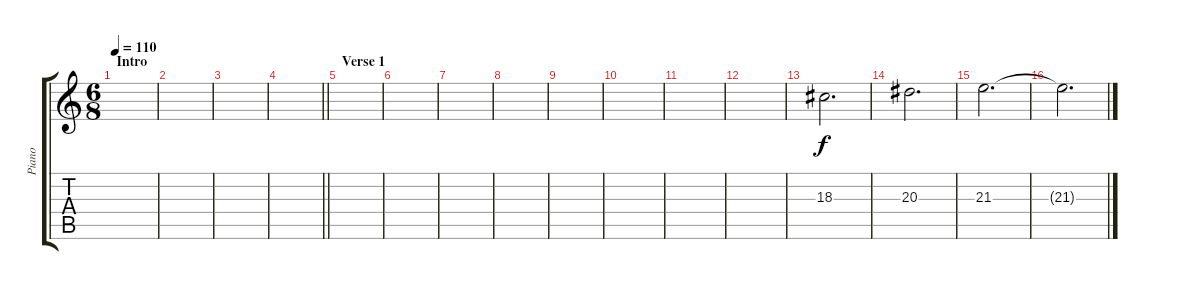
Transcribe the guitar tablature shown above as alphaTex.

\track ("Piano" "Piano") {instrument acousticgrandpiano}
\staff {score tabs}
\tuning (E4 B3 G3 D3 A2 E2) {hide}
\ts (6 8)
\section ("" "Intro")
\tempo 110
\clef g2
\ks c
|
|
|
\barLineRight lightlight
|
\section ("" "Verse 1")
|
|
|
|
|
|
|
|
18.3.2{d} |
20.3.2{d} |
21.3.2{d} |
21.3{t}.2{d}
